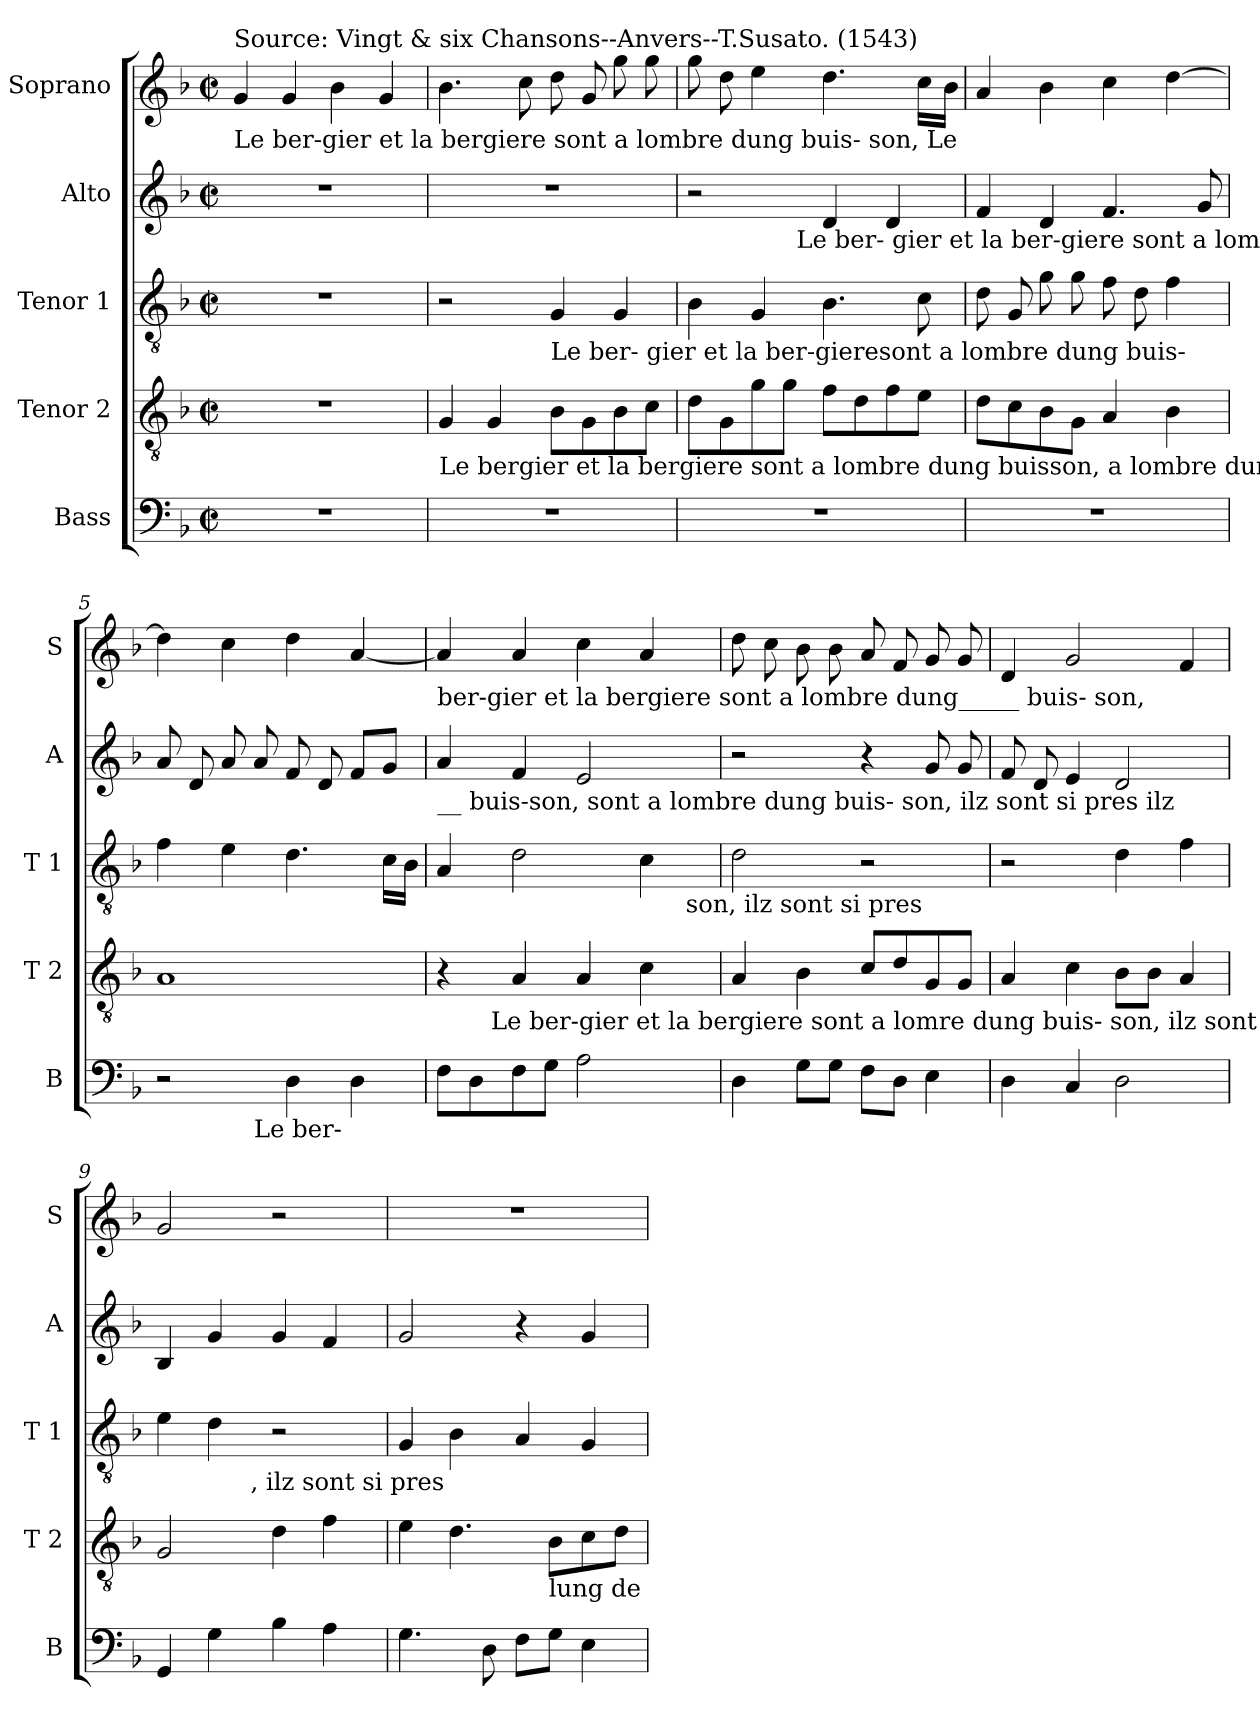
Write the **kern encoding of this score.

**kern	**kern	**kern	**kern	**kern
*part5	*part4	*part3	*part2	*part1
*staff5	*staff4	*staff3	*staff2	*staff1
*I"Bass	*I"Tenor 2	*I"Tenor 1	*I"Alto	*I"Soprano
*I'B	*I'T 2	*I'T 1	*I'A	*I'S
*clefF4	*clefGv2	*clefGv2	*clefG2	*clefG2
*k[b-]	*k[b-]	*k[b-]	*k[b-]	*k[b-]
*F:	*F:	*F:	*F:	*F:
*M2/2	*M2/2	*M2/2	*M2/2	*M2/2
*met(c|)	*met(c|)	*met(c|)	*met(c|)	*met(c|)
=1	=1	=1	=1	=1
!	!	!	!	!LO:TX:a:t=Source&colon; Vingt & six Chansons--Anvers--T.Susato. (1543)
!	!	!	!	!LO:TX:b:t=Le  ber-gier et   la        bergiere sont a lombre dung buis-                                                       son,  Le
1r	1r	1r	1r	4g/
.	.	.	.	4g/
.	.	.	.	4b-\
.	.	.	.	4g/
=2	=2	=2	=2	=2
!	!LO:TX:b:t=Le    bergier et la bergiere sont a lombre dung buisson, a lombre dung buis-   son,	!	!	!
1r	4G/	2r	1r	4.b-\
.	4G/	.	.	.
.	.	.	.	8cc\
!	!	!LO:TX:b:t=Le   ber-   gier     et    la       ber-gieresont a lombre dung buis-	!	!
.	8B-\L	4G/	.	8dd\
.	8G\	.	.	8g/
.	8B-\	4G/	.	8gg\
.	8c\J	.	.	8gg\
=3	=3	=3	=3	=3
*	*	*	*^	*
1r	8d\L	4B-\	2r	4ryy	8gg\
.	8G\	.	.	.	8dd\
.	8g\	4G/	.	8ryy	4ee\
.	8g\J	.	.	32ryy	.
!	!	!	!	!LO:TX:b:t=Le  ber-   gier   et      la     ber-giere sont a lombre dung	!
.	.	.	.	2ryy	.
.	8f\L	4.B-\	4d/	.	4.dd\
.	8d\	.	.	.	.
.	8f\	.	4d/	.	.
.	8e\J	8c\	.	.	16cc\LL
.	.	.	.	16.ryy	.
.	.	.	.	.	16b-\JJ
*	*	*	*v	*v	*
=4	=4	=4	=4	=4
1r	8d\L	8d\	4f/	4a/
.	8c\	8G/	.	.
.	8B-\	8g\	4d/	4b-\
.	8G\J	8g\	.	.
.	4A/	8f\	4.f/	4cc\
.	.	8d\	.	.
.	4B-\	4f\	.	[4dd\
.	.	.	8g/	.
=5	=5	=5	=5	=5
*^	*	*	*	*
2r	4.ryy	1A	4f\	8a/	4dd\]
.	.	.	.	8d/	.
.	.	.	4e\	8a/	4cc\
!	!LO:TX:b:t=Le  ber-	!	!	!	!
.	2ryy	.	.	8a/	.
4D\	.	.	4.d\	8f/	4dd\
.	.	.	.	8d/	.
4D\	.	.	.	8f/L	[4a/
.	8ryy	.	16c\LL	8g/J	.
.	.	.	16B-\JJ	.	.
!!LO:LB:g=z
=6	=6	=6	=6	=6	=6
!	!	!	!	!	!LO:TX:b:t=ber-gier  et      la bergiere sont a lombre  dung_____     buis-   son,
!	!	!	!	!LO:TX:b:t=__  buis-son,                                        sont a lombre dung buis-       son,    ilz   sont  si       pres                      ilz	!
!LO:TX:b:t=gier et la bergie-      re      sont a lombre dung   buis-                            son,  ilz   sont   si      pres      lung de l'aultre	!	!	!	!	!
*v	*v	*^	*^	*	*
8F\L	4r	8.ryy	4A/	2ryy	4a/	4a/]
8D\	.	.	.	.	.	.
!	!	!LO:TX:b:t=Le ber-gier     et       la       bergiere  sont  a     lomre dung buis- son,          ilz   sont    si      pres____	!	!	!	!
.	.	2ryy	.	.	.	.
8F\	4A/	.	2d\	.	4f/	4a/
8G\J	.	.	.	.	.	.
2A\	4A/	.	.	4ryy	2e/	4cc\
.	.	4ryy	.	.	.	.
.	4c\	.	4c\	8ryy	.	4a/
.	.	.	.	32ryy	.	.
!	!	!	!	!LO:TX:b:t=son,                                                     ilz    sont    si    pres	!	!
.	.	.	.	16.ryy	.	.
.	.	16ryy	.	.	.	.
*	*v	*v	*	*	*	*
*	*	*v	*v	*	*
=7	=7	=7	=7	=7
4D\	4A/	2d\	2r	8dd\
.	.	.	.	8cc\
8G\L	4B-\	.	.	8b-\
8G\J	.	.	.	8b-\
8F\L	8c/L	2r	4r	8a/
8D\J	8d/	.	.	8f/
4E\	8G/	.	8g/	8g/
.	8G/J	.	8g/	8g/
=8	=8	=8	=8	=8
4D\	4A/	2r	8f/	4d/
.	.	.	8d/	.
4C/	4c\	.	4e/	2g/
2D\	8B-\L	4d\	2d/	.
.	8B-\J	.	.	.
.	4A/	4f\	.	4f/
=9	=9	=9	=9	=9
*	*	*^	*	*
4GG/	2G/	4e\	4..ryy	4B-/	2g/
4G\	.	4d\	.	4g/	.
!	!	!	!LO:TX:b:t=,                   ilz    sont   si      pres	!	!
.	.	.	2ryy	.	.
4B-\	4d\	2r	.	4g/	2r
4A\	4f\	.	.	4f/	.
.	.	.	16ryy	.	.
*	*	*v	*v	*	*
=10	=10	=10	=10	=10
4.G\	4e\	4G/	2g/	1r
.	4.d\	4B-\	.	.
8D\	.	.	.	.
8F\L	.	4A/	4r	.
!	!LO:TX:b:t=lung de	!	!	!
8G\J	8B-\L	.	.	.
4E\	8c\	4G/	4g/	.
.	8d\J	.	.	.
=	=	=	=	=
*-	*-	*-	*-	*-
